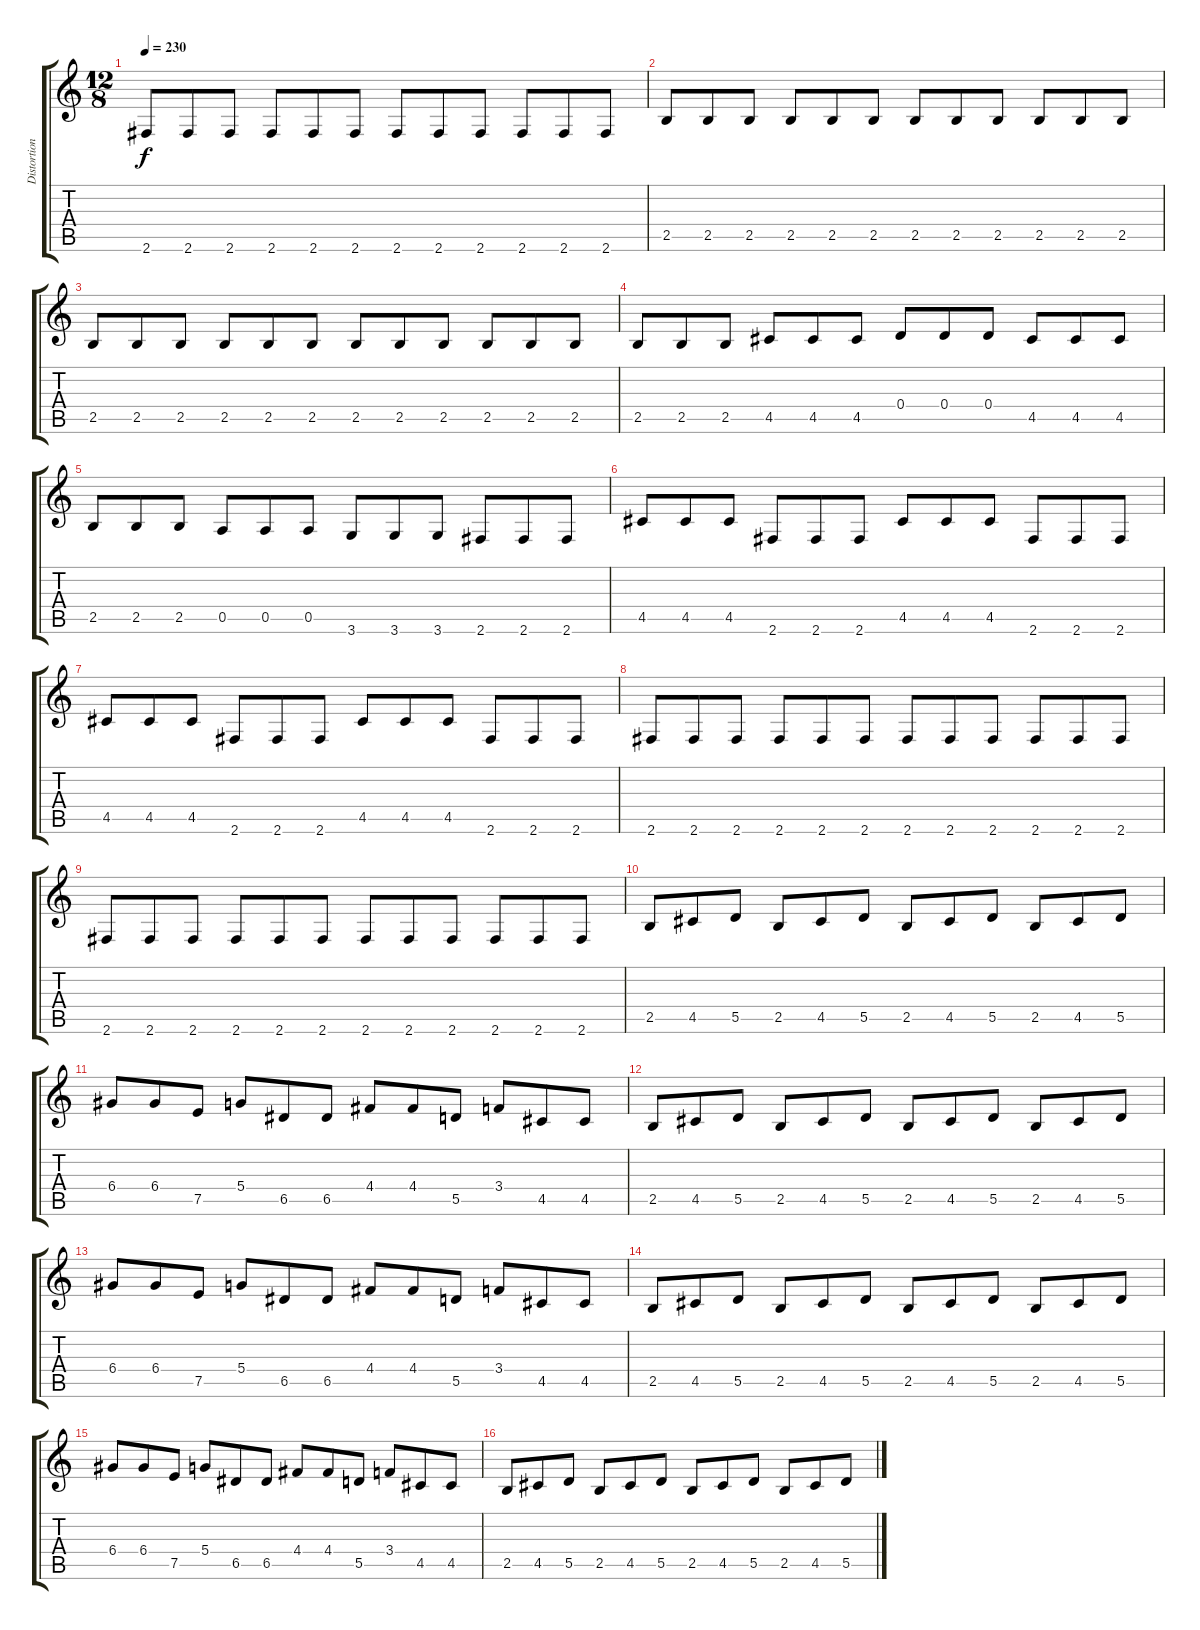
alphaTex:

\track ("Distortion" "Distortion") {instrument distortionguitar}
\staff {score tabs}
\tuning (E4 B3 G3 D3 A2 E2) {hide}
\ts (12 8)
\tempo 230
\clef g2
\ks c
2.6.8{dy f} 2.6.8 2.6.8 2.6.8 2.6.8 2.6.8 2.6.8 2.6.8 2.6.8 2.6.8 2.6.8 2.6.8 |
2.5.8 2.5.8 2.5.8 2.5.8 2.5.8 2.5.8 2.5.8 2.5.8 2.5.8 2.5.8 2.5.8 2.5.8 |
2.5.8 2.5.8 2.5.8 2.5.8 2.5.8 2.5.8 2.5.8 2.5.8 2.5.8 2.5.8 2.5.8 2.5.8 |
2.5.8 2.5.8 2.5.8 4.5.8 4.5.8 4.5.8 0.4.8 0.4.8 0.4.8 4.5.8 4.5.8 4.5.8 |
2.5.8 2.5.8 2.5.8 0.5.8 0.5.8 0.5.8 3.6.8 3.6.8 3.6.8 2.6.8 2.6.8 2.6.8 |
4.5.8 4.5.8 4.5.8 2.6.8 2.6.8 2.6.8 4.5.8 4.5.8 4.5.8 2.6.8 2.6.8 2.6.8 |
4.5.8 4.5.8 4.5.8 2.6.8 2.6.8 2.6.8 4.5.8 4.5.8 4.5.8 2.6.8 2.6.8 2.6.8 |
2.6.8 2.6.8 2.6.8 2.6.8 2.6.8 2.6.8 2.6.8 2.6.8 2.6.8 2.6.8 2.6.8 2.6.8 |
2.6.8 2.6.8 2.6.8 2.6.8 2.6.8 2.6.8 2.6.8 2.6.8 2.6.8 2.6.8 2.6.8 2.6.8 |
2.5.8 4.5.8 5.5.8 2.5.8 4.5.8 5.5.8 2.5.8 4.5.8 5.5.8 2.5.8 4.5.8 5.5.8 |
6.4.8 6.4.8 7.5.8 5.4.8 6.5.8 6.5.8 4.4.8 4.4.8 5.5.8 3.4.8 4.5.8 4.5.8 |
2.5.8 4.5.8 5.5.8 2.5.8 4.5.8 5.5.8 2.5.8 4.5.8 5.5.8 2.5.8 4.5.8 5.5.8 |
6.4.8 6.4.8 7.5.8 5.4.8 6.5.8 6.5.8 4.4.8 4.4.8 5.5.8 3.4.8 4.5.8 4.5.8 |
2.5.8 4.5.8 5.5.8 2.5.8 4.5.8 5.5.8 2.5.8 4.5.8 5.5.8 2.5.8 4.5.8 5.5.8 |
6.4.8 6.4.8 7.5.8 5.4.8 6.5.8 6.5.8 4.4.8 4.4.8 5.5.8 3.4.8 4.5.8 4.5.8 |
2.5.8 4.5.8 5.5.8 2.5.8 4.5.8 5.5.8 2.5.8 4.5.8 5.5.8 2.5.8 4.5.8 5.5.8
